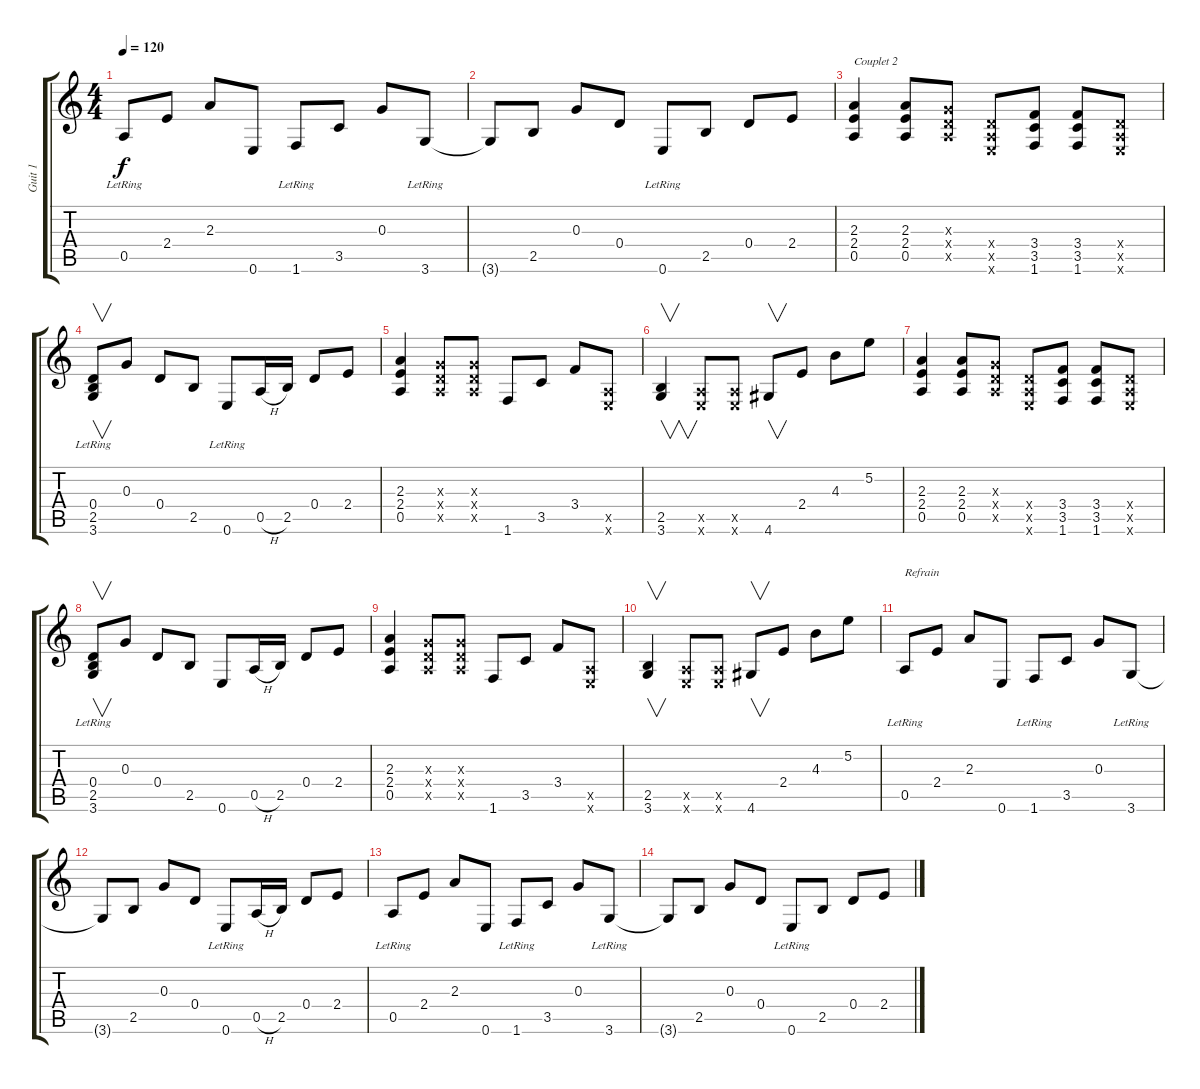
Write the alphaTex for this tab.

\track ("Guit 1" "Guit 1") {instrument electricguitarclean}
\staff {score tabs}
\tuning (E4 B3 G3 D3 A2 E2) {hide}
\ts (4 4)
\tempo 120
\clef g2
\ks c
0.5{lr}.8{dy f} 2.4.8 2.3.8 0.6.8 1.6{lr}.8 3.5.8 0.3.8 3.6{lr}.8 |
3.6{t}.8 2.5.8 0.3.8 0.4.8 0.6{lr}.8 2.5.8 0.4.8 2.4.8 |
(2.3 2.4 0.5).4{txt "Couplet 2"} (2.3 2.4 0.5).8 (0.3{x} 0.4{x} 0.5{x}).8 (0.4{x} 0.5{x} 0.6{x}).8 (3.4 3.5 1.6).8 (3.4 3.5 1.6).8 (0.4{x} 0.5{x} 0.6{x}).8 |
(0.4 2.5 3.6{lr}).8{v} 0.3.8 0.4.8 2.5.8 0.6{lr}.8 0.5{h}.16 2.5.16 0.4.8 2.4.8 |
(2.3 2.4 0.5).4 (0.3{x} 0.4{x} 0.5{x}).8 (0.3{x} 0.4{x} 0.5{x}).8 1.6.8 3.5.8 3.4.8 (0.5{x} 0.6{x}).8 |
(2.5 3.6).4{v} (0.5{x} 0.6{x}).8 (0.5{x} 0.6{x}).8 4.6.8{v} 2.4.8 4.3.8 5.2.8 |
(2.3 2.4 0.5).4 (2.3 2.4 0.5).8 (0.3{x} 0.4{x} 0.5{x}).8 (0.4{x} 0.5{x} 0.6{x}).8 (3.4 3.5 1.6).8 (3.4 3.5 1.6).8 (0.4{x} 0.5{x} 0.6{x}).8 |
(0.4 2.5 3.6{lr}).8{v} 0.3.8 0.4.8 2.5.8 0.6.8 0.5{h}.16 2.5.16 0.4.8 2.4.8 |
(2.3 2.4 0.5).4 (0.3{x} 0.4{x} 0.5{x}).8 (0.3{x} 0.4{x} 0.5{x}).8 1.6.8 3.5.8 3.4.8 (0.5{x} 0.6{x}).8 |
(2.5 3.6).4{v} (0.5{x} 0.6{x}).8 (0.5{x} 0.6{x}).8 4.6.8{v} 2.4.8 4.3.8 5.2.8 |
0.5{lr}.8{txt "Refrain"} 2.4.8 2.3.8 0.6.8 1.6{lr}.8 3.5.8 0.3.8 3.6{lr}.8 |
3.6{t}.8 2.5.8 0.3.8 0.4.8 0.6{lr}.8 0.5{h}.16 2.5.16 0.4.8 2.4.8 |
0.5{lr}.8 2.4.8 2.3.8 0.6.8 1.6{lr}.8 3.5.8 0.3.8 3.6{lr}.8 |
3.6{t}.8 2.5.8 0.3.8 0.4.8 0.6{lr}.8 2.5.8 0.4.8 2.4.8
